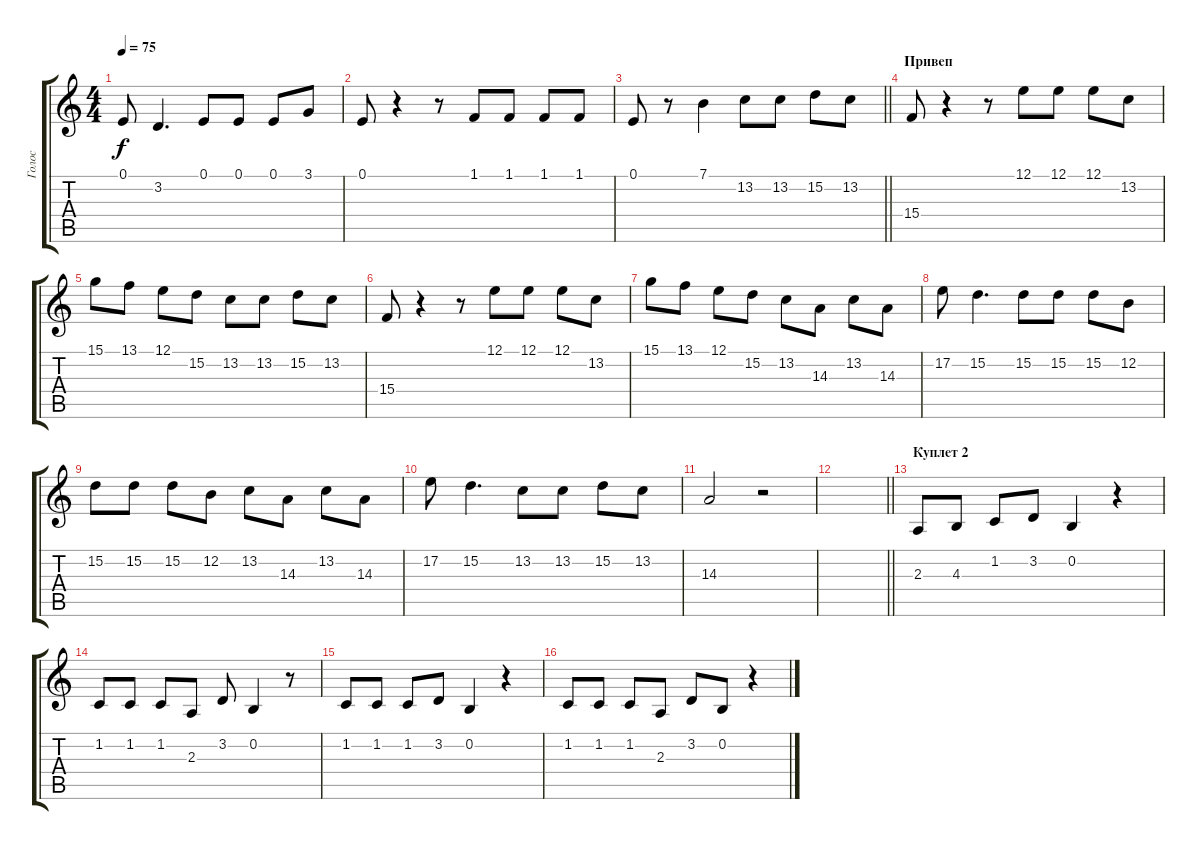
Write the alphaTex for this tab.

\track ("Голос" "Голос") {instrument voiceoohs}
\staff {score tabs}
\tuning (E4 B3 G3 D3 A2 E2) {hide}
\ts (4 4)
\tempo 75
\clef g2
\ks c
0.1.8{dy f} 3.2.4{d} 0.1.8 0.1.8 0.1.8 3.1.8 |
0.1.8 r.4 r.8 1.1.8 1.1.8 1.1.8 1.1.8 |
\barLineRight lightlight
0.1.8 r.8 7.1.4 13.2.8 13.2.8 15.2.8 13.2.8 |
\section ("" "Привеп")
15.4.8 r.4 r.8 12.1.8 12.1.8 12.1.8 13.2.8 |
15.1.8 13.1.8 12.1.8 15.2.8 13.2.8 13.2.8 15.2.8 13.2.8 |
15.4.8 r.4 r.8 12.1.8 12.1.8 12.1.8 13.2.8 |
15.1.8 13.1.8 12.1.8 15.2.8 13.2.8 14.3.8 13.2.8 14.3.8 |
17.2.8 15.2.4{d} 15.2.8 15.2.8 15.2.8 12.2.8 |
15.2.8 15.2.8 15.2.8 12.2.8 13.2.8 14.3.8 13.2.8 14.3.8 |
17.2.8 15.2.4{d} 13.2.8 13.2.8 15.2.8 13.2.8 |
14.3.2 r.2 |
\barLineRight lightlight
|
\section ("" "Куплет 2")
2.3.8 4.3.8 1.2.8 3.2.8 0.2.4 r.4 |
1.2.8 1.2.8 1.2.8 2.3.8 3.2.8 0.2.4 r.8 |
1.2.8 1.2.8 1.2.8 3.2.8 0.2.4 r.4 |
1.2.8 1.2.8 1.2.8 2.3.8 3.2.8 0.2.8 r.4
